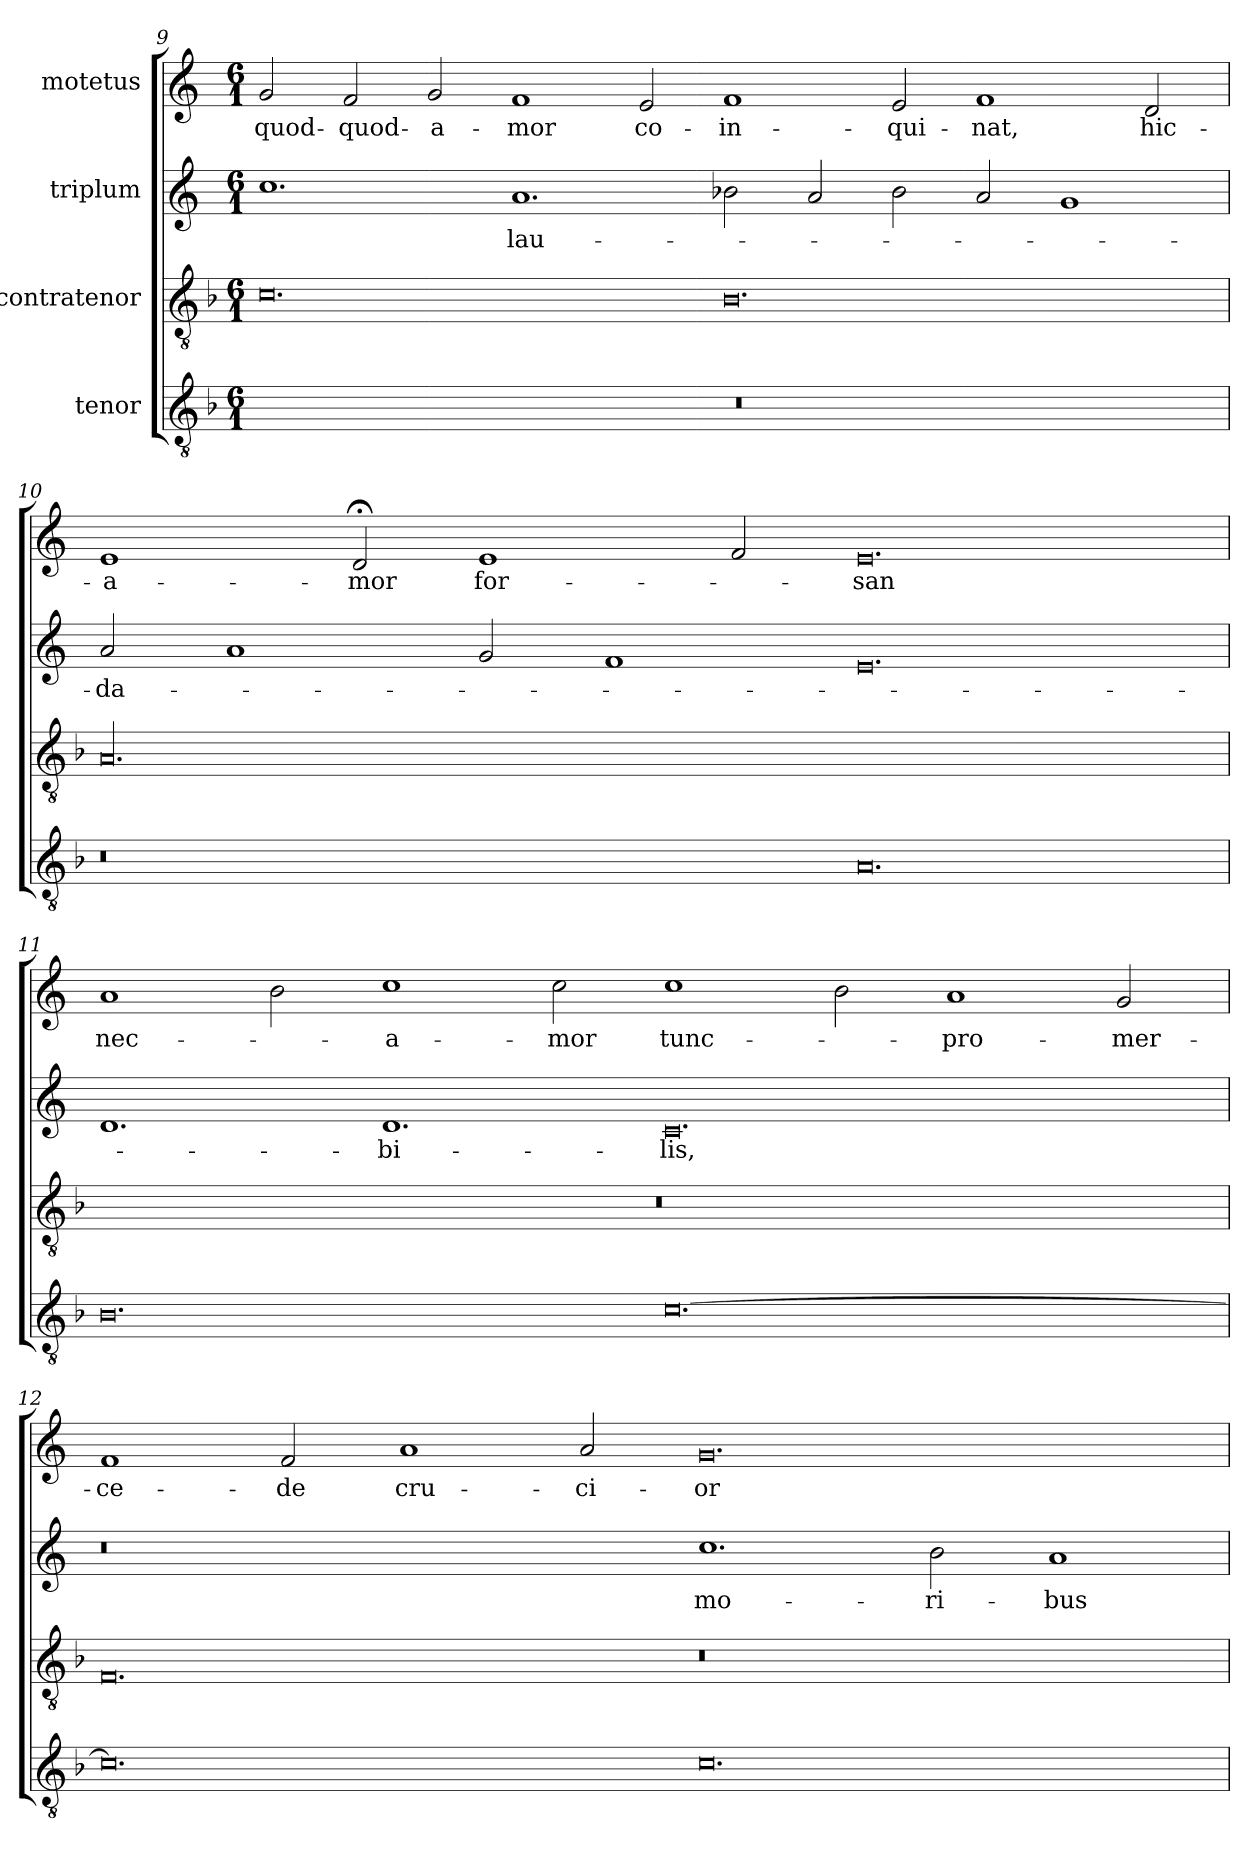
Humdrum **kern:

**kern	**kern	**kern	**text	**kern	**text
*part4	*part3	*part2	*part2	*part1	*part1
*staff4	*staff3	*staff2	*staff2	*staff1	*staff1
*I"tenor	*I"contratenor	*I"triplum	*	*I"motetus	*
!!LO:PB:g=z
*clefGv2	*clefGv2	*clefG2	*	*clefG2	*
*k[b-]	*k[b-]	*k[]	*	*k[]	*
*F:	*F:	*C:	*	*C:	*
*M6/1	*M6/1	*M6/1	*	*M6/1	*
=9	=9	=9	=9	=9	=9
00.r	0.c\	1.cc\	.	2g/	quod-
.	.	.	.	2f/	quod-
.	.	.	.	2g/	a-
.	.	1.a/	lau-	1f/	-mor
.	.	.	.	2e/	co-
.	0.B-\	2b-X\	.	1f/	-in-
.	.	2a/	.	.	.
.	.	2b-\	.	2e/	-qui-
.	.	2a/	.	1f/	-nat,
.	.	1g/	.	.	.
.	.	.	.	2d/	hic-
=10	=10	=10	=10	=10	=10
0.r	00.A/	2a/	-da-	1e/	a-
.	.	1a/	.	.	.
.	.	.	.	2d;</	-mor
.	.	2g/	.	1e/	for-
.	.	1f/	.	.	.
.	.	.	.	2f/	.
0.A/	.	0.e/	.	0.e/	-san
!!LO:LB:g=z
=11	=11	=11	=11	=11	=11
0.B-\	00.r	1.d/	.	1a/	nec-
.	.	.	.	2b\	.
.	.	1.d/	-bi-	1cc\	a-
.	.	.	.	2cc\	-mor
[0.c\	.	0.c/	-lis,	1cc\	tunc-
.	.	.	.	2b\	.
.	.	.	.	1a/	pro-
.	.	.	.	2g/	mer-
=12	=12	=12	=12	=12	=12
0.c\]	0.F/	0.r	.	1f/	-ce-
.	.	.	.	2f/	-de
.	.	.	.	1a/	cru-
.	.	.	.	2a/	-ci-
0.c\	0.r	1.cc\	mo-	0.g/	-or
.	.	2b\	-ri-	.	.
.	.	1a/	-bus	.	.
=	=	=	=	=	=
*-	*-	*-	*-	*-	*-
